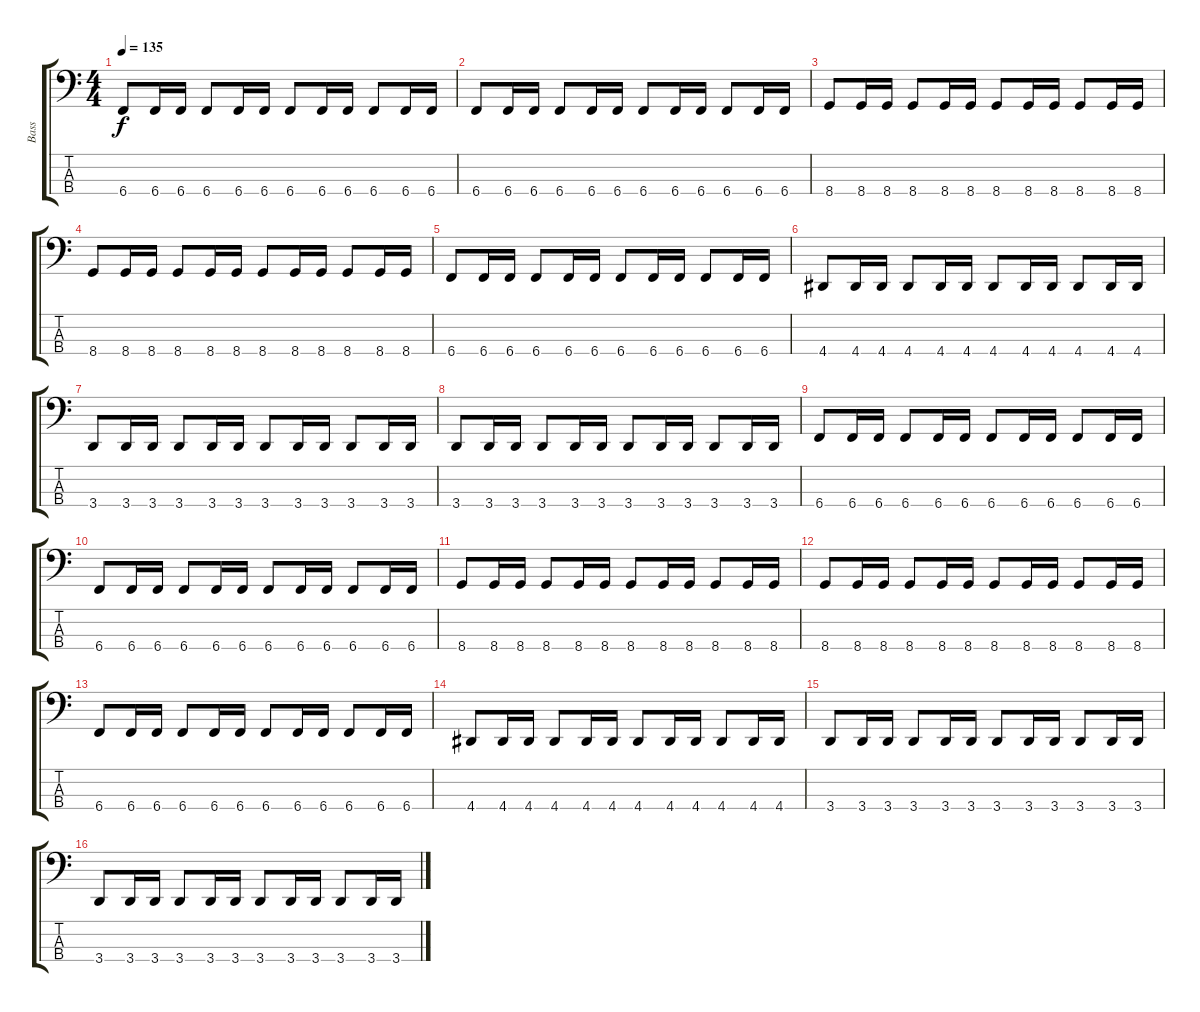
\track ("Bass" "Bass") {instrument electricbassfinger}
\staff {score tabs}
\tuning (E2 B1 Gb1 B0) {hide}
\ts (4 4)
\tempo 135
\clef f4
\ks c
6.4.8{dy f} 6.4.16 6.4.16 6.4.8 6.4.16 6.4.16 6.4.8 6.4.16 6.4.16 6.4.8 6.4.16 6.4.16 |
6.4.8 6.4.16 6.4.16 6.4.8 6.4.16 6.4.16 6.4.8 6.4.16 6.4.16 6.4.8 6.4.16 6.4.16 |
8.4.8 8.4.16 8.4.16 8.4.8 8.4.16 8.4.16 8.4.8 8.4.16 8.4.16 8.4.8 8.4.16 8.4.16 |
8.4.8 8.4.16 8.4.16 8.4.8 8.4.16 8.4.16 8.4.8 8.4.16 8.4.16 8.4.8 8.4.16 8.4.16 |
6.4.8 6.4.16 6.4.16 6.4.8 6.4.16 6.4.16 6.4.8 6.4.16 6.4.16 6.4.8 6.4.16 6.4.16 |
4.4.8 4.4.16 4.4.16 4.4.8 4.4.16 4.4.16 4.4.8 4.4.16 4.4.16 4.4.8 4.4.16 4.4.16 |
3.4.8 3.4.16 3.4.16 3.4.8 3.4.16 3.4.16 3.4.8 3.4.16 3.4.16 3.4.8 3.4.16 3.4.16 |
3.4.8 3.4.16 3.4.16 3.4.8 3.4.16 3.4.16 3.4.8 3.4.16 3.4.16 3.4.8 3.4.16 3.4.16 |
6.4.8 6.4.16 6.4.16 6.4.8 6.4.16 6.4.16 6.4.8 6.4.16 6.4.16 6.4.8 6.4.16 6.4.16 |
6.4.8 6.4.16 6.4.16 6.4.8 6.4.16 6.4.16 6.4.8 6.4.16 6.4.16 6.4.8 6.4.16 6.4.16 |
8.4.8 8.4.16 8.4.16 8.4.8 8.4.16 8.4.16 8.4.8 8.4.16 8.4.16 8.4.8 8.4.16 8.4.16 |
8.4.8 8.4.16 8.4.16 8.4.8 8.4.16 8.4.16 8.4.8 8.4.16 8.4.16 8.4.8 8.4.16 8.4.16 |
6.4.8 6.4.16 6.4.16 6.4.8 6.4.16 6.4.16 6.4.8 6.4.16 6.4.16 6.4.8 6.4.16 6.4.16 |
4.4.8 4.4.16 4.4.16 4.4.8 4.4.16 4.4.16 4.4.8 4.4.16 4.4.16 4.4.8 4.4.16 4.4.16 |
3.4.8 3.4.16 3.4.16 3.4.8 3.4.16 3.4.16 3.4.8 3.4.16 3.4.16 3.4.8 3.4.16 3.4.16 |
3.4.8 3.4.16 3.4.16 3.4.8 3.4.16 3.4.16 3.4.8 3.4.16 3.4.16 3.4.8 3.4.16 3.4.16
